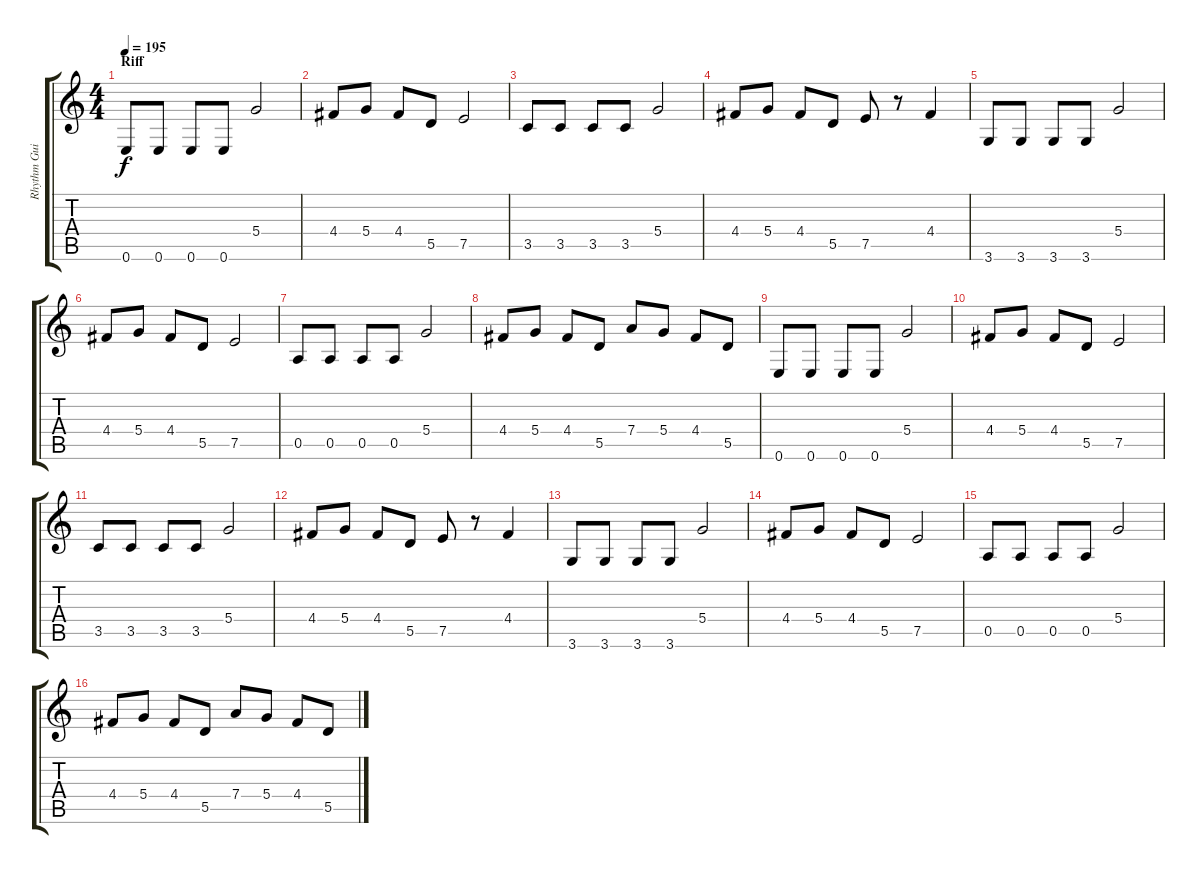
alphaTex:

\track ("Rhythm Guitar 2" "Rhythm Gui") {instrument overdrivenguitar}
\staff {score tabs}
\tuning (E4 B3 G3 D3 A2 E2) {hide}
\ts (4 4)
\section ("" "Riff")
\tempo 195
\clef g2
\ks c
0.6.8{dy f} 0.6.8 0.6.8 0.6.8 5.4.2 |
4.4.8 5.4.8 4.4.8 5.5.8 7.5.2 |
3.5.8 3.5.8 3.5.8 3.5.8 5.4.2 |
4.4.8 5.4.8 4.4.8 5.5.8 7.5.8 r.8 4.4.4 |
3.6.8 3.6.8 3.6.8 3.6.8 5.4.2 |
4.4.8 5.4.8 4.4.8 5.5.8 7.5.2 |
0.5.8 0.5.8 0.5.8 0.5.8 5.4.2 |
4.4.8 5.4.8 4.4.8 5.5.8 7.4.8 5.4.8 4.4.8 5.5.8 |
\section ("" "")
0.6.8 0.6.8 0.6.8 0.6.8 5.4.2 |
4.4.8 5.4.8 4.4.8 5.5.8 7.5.2 |
3.5.8 3.5.8 3.5.8 3.5.8 5.4.2 |
4.4.8 5.4.8 4.4.8 5.5.8 7.5.8 r.8 4.4.4 |
3.6.8 3.6.8 3.6.8 3.6.8 5.4.2 |
4.4.8 5.4.8 4.4.8 5.5.8 7.5.2 |
0.5.8 0.5.8 0.5.8 0.5.8 5.4.2 |
4.4.8 5.4.8 4.4.8 5.5.8 7.4.8 5.4.8 4.4.8 5.5.8
